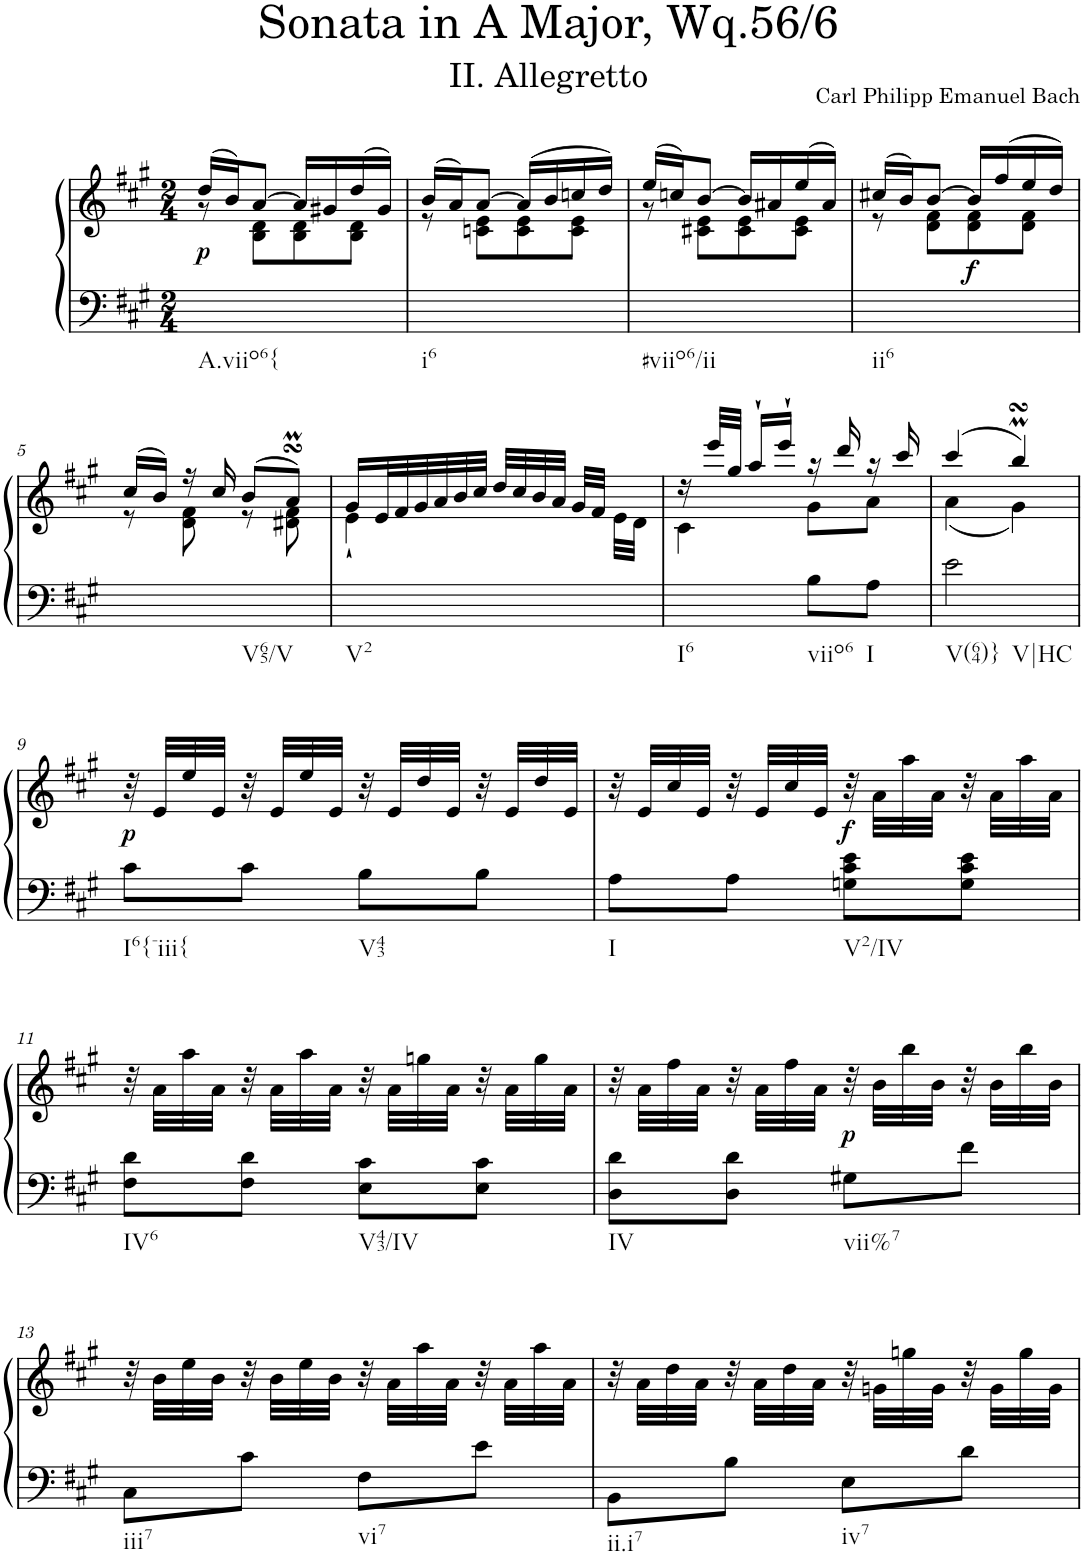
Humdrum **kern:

**kern	**kern	**dynam
*part1	*part1	*part1
*staff2	*staff1	*staff1/2
*I"Harpsichord	*	*
*I'Hch.	*	*
*clefF4	*clefG2	*
*k[f#c#g#]	*k[f#c#g#]	*
*M2/4	*M2/4	*
=1	=1	=1
*	*^	*
!	!	!	!LO:DY:b
2ryy	(>16dd/LL	8r	p
.	16b/J)	.	.
.	[8a/J	8B\ 8d\L	.
.	16a/LL]	8B\ 8d\	.
.	16g#X/	.	.
.	(>16dd/	8B\ 8d\J	.
.	16g#/JJ)	.	.
=2	=2	=2	=2
2ryy	(>16b/LL	8r	.
.	16a/J)	.	.
.	[8a/J	8cn\ 8e\L	.
.	(>16a/LL]	8c\ 8e\	.
.	16b/	.	.
.	16ccn/	8c\ 8e\J	.
.	16dd/JJ)	.	.
=3	=3	=3	=3
2ryy	(>16ee/LL	8r	.
.	16ccn/J)	.	.
.	[8b/J	8c#X\ 8e\L	.
.	16b/LL]	8c#\ 8e\	.
.	16a#X/	.	.
.	(>16ee/	8c#\ 8e\J	.
.	16a#/JJ)	.	.
=4	=4	=4	=4
2ryy	(>16cc#X/LL	8r	.
.	16b/J)	.	.
.	[8b/J	8d\ 8f#\L	.
!	!	!	!LO:DY:b
.	16b/LL]	8d\ 8f#\	f
.	(>16ff#/	.	.
.	16ee/	8d\ 8f#\J	.
.	16dd/JJ)	.	.
!!LO:LB:g=z	!!
=5	=5	=5	=5
2ryy	(>16cc#/LL	8r	.
.	16b/JJ)	.	.
.	16r	8d\ 8f#\	.
.	16cc#/	.	.
.	(>8b/L	8r	.
.	8aMsSSs/J)	8d#X\ 8f#\	.
=6	=6	=6	=6
2ryy	16g#/LL	4e`\	.
.	32e/L	.	.
.	32f#/	.	.
.	32g#/	.	.
.	32a/	.	.
.	32b/	.	.
.	32cc#/JJJ	.	.
.	32dd/LLL	4ryy	.
.	32cc#/	.	.
.	32b/	.	.
.	32a/JJJ	.	.
.	32g#/LLL	.	.
.	32f#/JJJ	.	.
.	32e\LLL	.	.
.	32d\JJJ	.	.
=7	=7	=7	=7
4ryy	16r	4c#\	.
.	32eee/LLL	.	.
.	32gg#/JJJ	.	.
.	16aa`/LL	.	.
.	16eee`/JJ	.	.
8B\L	16r	8g#\L	.
.	16ddd/	.	.
8A\J	16r	8a\J	.
.	16ccc#/	.	.
=8	=8	=8	=8
2e\	(>4ccc#/	(<4a\	.
.	4bbMsSSS/)	4g#\)	.
!!LO:LB:g=z
=9	=9	=9	=9
!	!	!	!LO:DY:b
*	*v	*v	*
8c#\L	32r	p
.	32e/LLL	.
.	32ee/	.
.	32e/JJJ	.
8c#\J	32r	.
.	32e/LLL	.
.	32ee/	.
.	32e/JJJ	.
8B\L	32r	.
.	32e/LLL	.
.	32dd/	.
.	32e/JJJ	.
8B\J	32r	.
.	32e/LLL	.
.	32dd/	.
.	32e/JJJ	.
=10	=10	=10
8A\L	32r	.
.	32e/LLL	.
.	32cc#/	.
.	32e/JJJ	.
8A\J	32r	.
.	32e/LLL	.
.	32cc#/	.
.	32e/JJJ	.
!	!	!LO:DY:b
8Gn\ 8c#\ 8e\L	32r	f
.	32a\LLL	.
.	32aa\	.
.	32a\JJJ	.
8G\ 8c#\ 8e\J	32r	.
.	32a\LLL	.
.	32aa\	.
.	32a\JJJ	.
!!LO:LB:g=z
=11	=11	=11
8F#\ 8d\L	32r	.
.	32a\LLL	.
.	32aa\	.
.	32a\JJJ	.
8F#\ 8d\J	32r	.
.	32a\LLL	.
.	32aa\	.
.	32a\JJJ	.
8E\ 8c#\L	32r	.
.	32a\LLL	.
.	32ggn\	.
.	32a\JJJ	.
8E\ 8c#\J	32r	.
.	32a\LLL	.
.	32gg\	.
.	32a\JJJ	.
=12	=12	=12
8D\ 8d\L	32r	.
.	32a\LLL	.
.	32ff#\	.
.	32a\JJJ	.
8D\ 8d\J	32r	.
.	32a\LLL	.
.	32ff#\	.
.	32a\JJJ	.
!	!	!LO:DY:a=2
8G#X\L	32r	p
.	32b\LLL	.
.	32bb\	.
.	32b\JJJ	.
8f#\J	32r	.
.	32b\LLL	.
.	32bb\	.
.	32b\JJJ	.
!!LO:LB:g=z
=13	=13	=13
8C#\L	32r	.
.	32b\LLL	.
.	32ee\	.
.	32b\JJJ	.
8c#\J	32r	.
.	32b\LLL	.
.	32ee\	.
.	32b\JJJ	.
8F#\L	32r	.
.	32a\LLL	.
.	32aa\	.
.	32a\JJJ	.
8e\J	32r	.
.	32a\LLL	.
.	32aa\	.
.	32a\JJJ	.
=14	=14	=14
8BB\L	32r	.
.	32a\LLL	.
.	32dd\	.
.	32a\JJJ	.
8B\J	32r	.
.	32a\LLL	.
.	32dd\	.
.	32a\JJJ	.
8E\L	32r	.
.	32gn\LLL	.
.	32ggn\	.
.	32g\JJJ	.
8d\J	32r	.
.	32g\LLL	.
.	32gg\	.
.	32g\JJJ	.
=	=	=
*-	*-	*-
